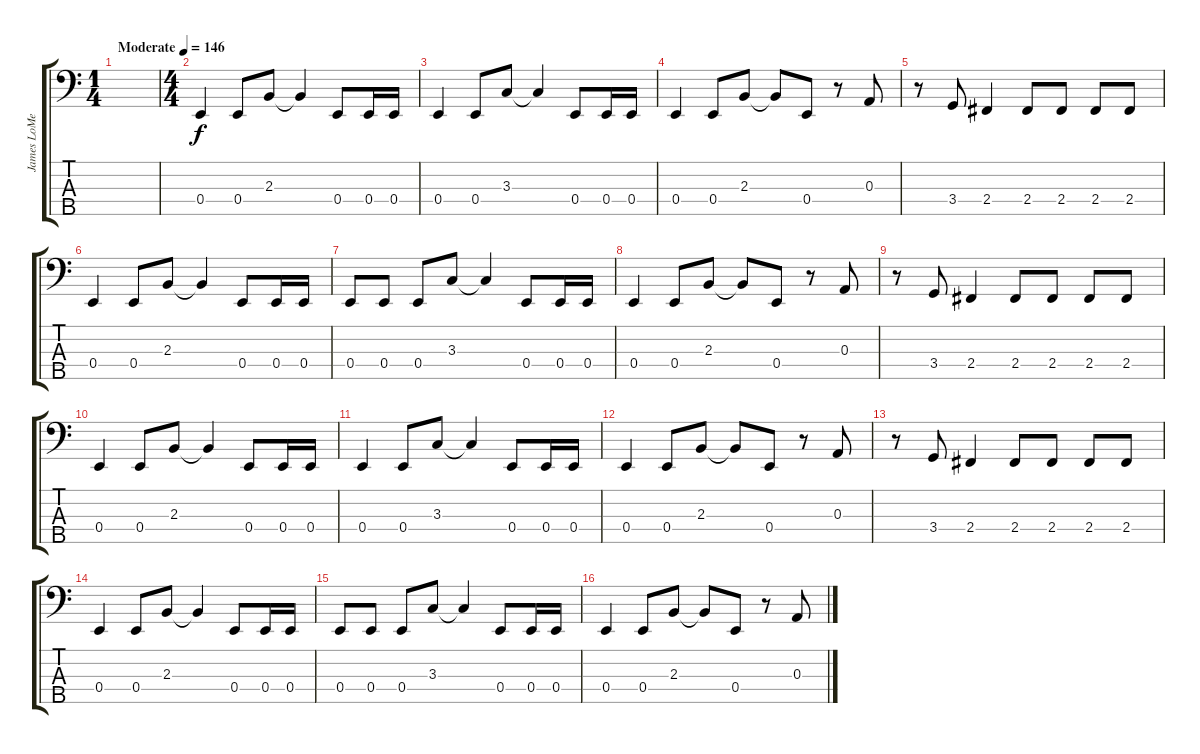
\track ("James LoMenzo" "James LoMe") {instrument electricbasspick}
\staff {score tabs}
\tuning (G2 D2 A1 E1 B0) {hide}
\ts (1 4)
\tempo (146 "Moderate")
\clef f4
\ks c
|
\ts (4 4)
0.4.4 0.4.8 2.3.8 2.3{t}.4 0.4.8 0.4.16 0.4.16 |
0.4.4 0.4.8 3.3.8 3.3{t}.4 0.4.8 0.4.16 0.4.16 |
0.4.4 0.4.8 2.3.8 2.3{t}.8 0.4.8 r.8 0.3.8 |
r.8 3.4.8 2.4.4 2.4.8 2.4.8 2.4.8 2.4.8 |
0.4.4 0.4.8 2.3.8 2.3{t}.4 0.4.8 0.4.16 0.4.16 |
0.4.8 0.4.8 0.4.8 3.3.8 3.3{t}.4 0.4.8 0.4.16 0.4.16 |
0.4.4 0.4.8 2.3.8 2.3{t}.8 0.4.8 r.8 0.3.8 |
r.8 3.4.8 2.4.4 2.4.8 2.4.8 2.4.8 2.4.8 |
0.4.4 0.4.8 2.3.8 2.3{t}.4 0.4.8 0.4.16 0.4.16 |
0.4.4 0.4.8 3.3.8 3.3{t}.4 0.4.8 0.4.16 0.4.16 |
0.4.4 0.4.8 2.3.8 2.3{t}.8 0.4.8 r.8 0.3.8 |
r.8 3.4.8 2.4.4 2.4.8 2.4.8 2.4.8 2.4.8 |
0.4.4 0.4.8 2.3.8 2.3{t}.4 0.4.8 0.4.16 0.4.16 |
0.4.8 0.4.8 0.4.8 3.3.8 3.3{t}.4 0.4.8 0.4.16 0.4.16 |
0.4.4 0.4.8 2.3.8 2.3{t}.8 0.4.8 r.8 0.3.8
